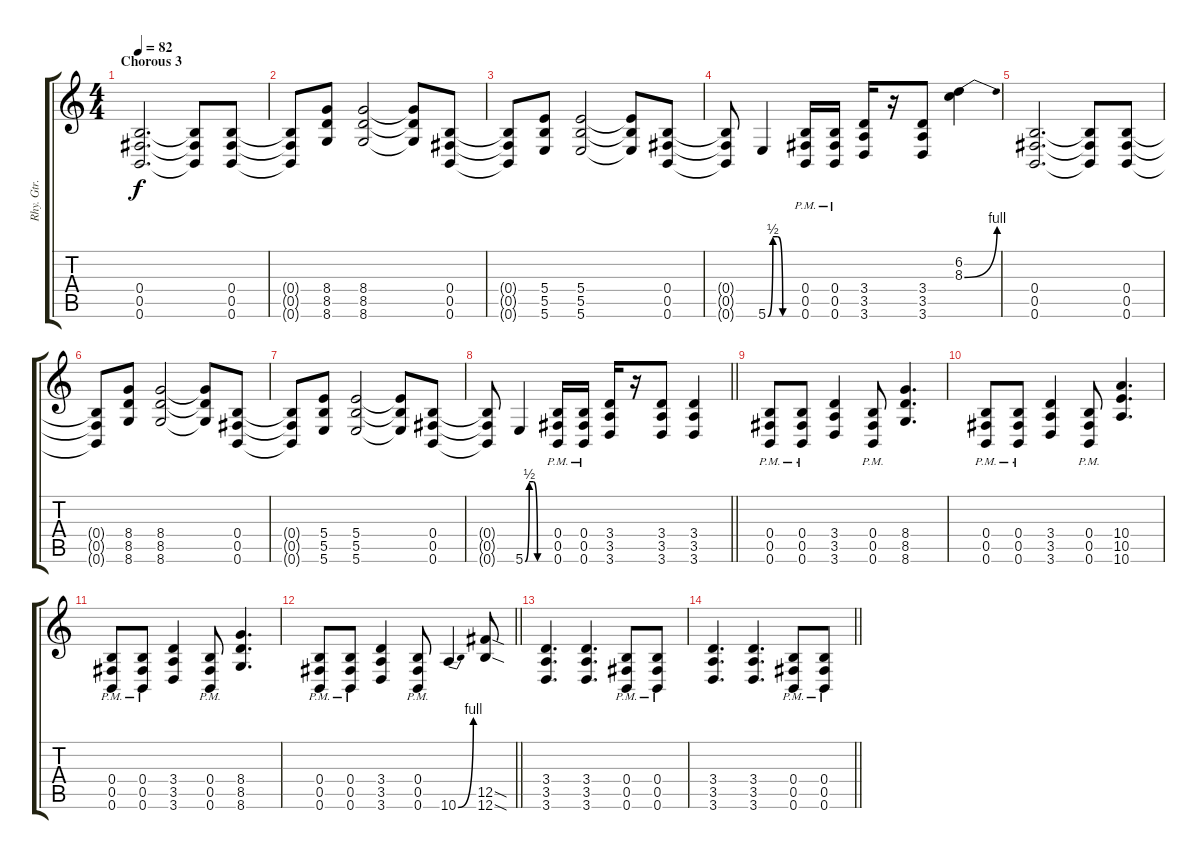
\track ("Rhy. Gtr. 2" "Rhy. Gtr. ") {instrument distortionguitar}
\staff {score tabs}
\tuning (Db4 Ab3 E3 B2 Gb2 B1) {hide}
\ts (4 4)
\section ("" "Chorous 3")
\tempo 82
\clef g2
\ks c
(0.4 0.5 0.6).2{d dy f} (0.4{t} 0.5{t} 0.6{t}).8 (0.4 0.5 0.6).8 |
(0.4{t} 0.5{t} 0.6{t}).8 (8.4 8.5 8.6).8 (8.4 8.5 8.6).2 (8.4{t} 8.5{t} 8.6{t}).8 (0.4 0.5 0.6).8 |
(0.4{t} 0.5{t} 0.6{t}).8 (5.4 5.5 5.6).8 (5.4 5.5 5.6).2 (5.4{t} 5.5{t} 5.6{t}).8 (0.4 0.5 0.6).8 |
(0.4{t} 0.5{t} 0.6{t}).8 5.6{be (custom 0 0 10 2 20 2 30 0 60 0)}.4 (0.4{pm} 0.5{pm} 0.6{pm}).16 (0.4{pm} 0.5{pm} 0.6{pm}).16 (3.4 3.5 3.6).16 r.16 (3.4 3.5 3.6).8 (6.2 8.3{be (bend 0 0 60 4)}).4 |
(0.4 0.5 0.6).2{d} (0.4{t} 0.5{t} 0.6{t}).8 (0.4 0.5 0.6).8 |
(0.4{t} 0.5{t} 0.6{t}).8 (8.4 8.5 8.6).8 (8.4 8.5 8.6).2 (8.4{t} 8.5{t} 8.6{t}).8 (0.4 0.5 0.6).8 |
(0.4{t} 0.5{t} 0.6{t}).8 (5.4 5.5 5.6).8 (5.4 5.5 5.6).2 (5.4{t} 5.5{t} 5.6{t}).8 (0.4 0.5 0.6).8 |
\barLineRight lightlight
(0.4{t} 0.5{t} 0.6{t}).8 5.6{be (custom 0 0 10 2 20 2 30 0 60 0)}.4 (0.4{pm} 0.5{pm} 0.6{pm}).16 (0.4{pm} 0.5{pm} 0.6{pm}).16 (3.4 3.5 3.6).16 r.16 (3.4 3.5 3.6).8 (3.4 3.5 3.6).4 |
\section ("" "")
(0.4{pm} 0.5{pm} 0.6{pm}).8 (0.4{pm} 0.5{pm} 0.6{pm}).8 (3.4 3.5 3.6).4 (0.4{pm} 0.5{pm} 0.6{pm}).8 (8.4 8.5 8.6).4{d} |
(0.4{pm} 0.5{pm} 0.6{pm}).8 (0.4{pm} 0.5{pm} 0.6{pm}).8 (3.4 3.5 3.6).4 (0.4{pm} 0.5{pm} 0.6{pm}).8 (10.4 10.5 10.6).4{d} |
(0.4{pm} 0.5{pm} 0.6{pm}).8 (0.4{pm} 0.5{pm} 0.6{pm}).8 (3.4 3.5 3.6).4 (0.4{pm} 0.5{pm} 0.6{pm}).8 (8.4 8.5 8.6).4{d} |
\barLineRight lightlight
(0.4{pm} 0.5{pm} 0.6{pm}).8 (0.4{pm} 0.5{pm} 0.6{pm}).8 (3.4 3.5 3.6).4 (0.4{pm} 0.5{pm} 0.6{pm}).8 10.6{be (bend 0 0 60 4)}.4 (12.5{sod} 12.6{sod}).8 |
\section ("" "")
(3.4 3.5 3.6).4{d} (3.4 3.5 3.6).4{d} (0.4{pm} 0.5{pm} 0.6{pm}).8 (0.4{pm} 0.5{pm} 0.6{pm}).8 |
\barLineRight lightlight
(3.4 3.5 3.6).4{d} (3.4 3.5 3.6).4{d} (0.4{pm} 0.5{pm} 0.6{pm}).8 (0.4{pm} 0.5{pm} 0.6{pm}).8
